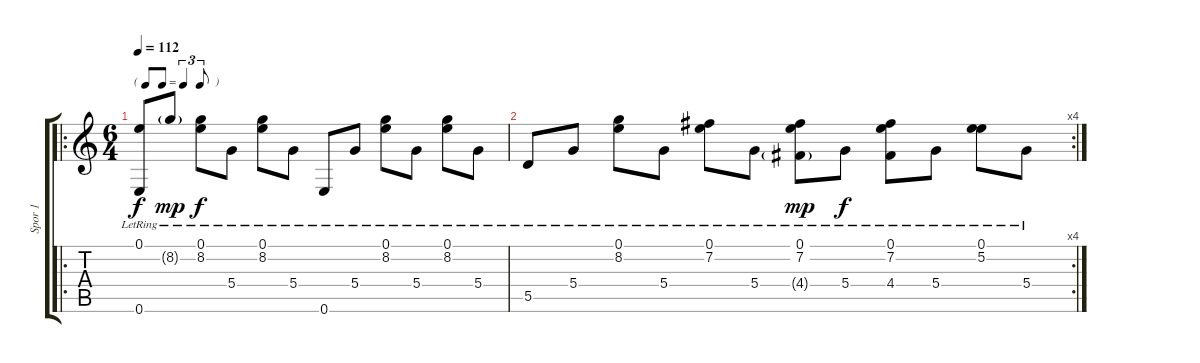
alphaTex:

\track ("Spor 1" "Spor 1") {instrument acousticguitarsteel}
\staff {score tabs}
\tuning (E4 B3 G3 D3 A2 E2) {hide}
\ro
\ts (6 4)
\tf triplet8th
\tempo 112
\clef g2
\ks c
(0.1{lr} 0.6{lr}).8{dy f} 8.2{g lr}.8{dy mp} (0.1{lr} 8.2{lr}).8{dy f} 5.4{lr}.8 (0.1{lr} 8.2{lr}).8 5.4{lr}.8 0.6{lr}.8 5.4{lr}.8 (0.1{lr} 8.2{lr}).8 5.4{lr}.8 (0.1{lr} 8.2{lr}).8 5.4{lr}.8 |
\rc 4
5.5{lr}.8 5.4{lr}.8 (0.1{lr} 8.2{lr}).8 5.4{lr}.8 (0.1{lr} 7.2{lr}).8 5.4{lr}.8 (0.1{lr} 7.2{lr} 4.4{g lr}).8{dy mp} 5.4{lr}.8{dy f} (0.1{lr} 7.2{lr} 4.4{lr}).8 5.4{lr}.8 (0.1{lr} 5.2{lr}).8 5.4{lr}.8
